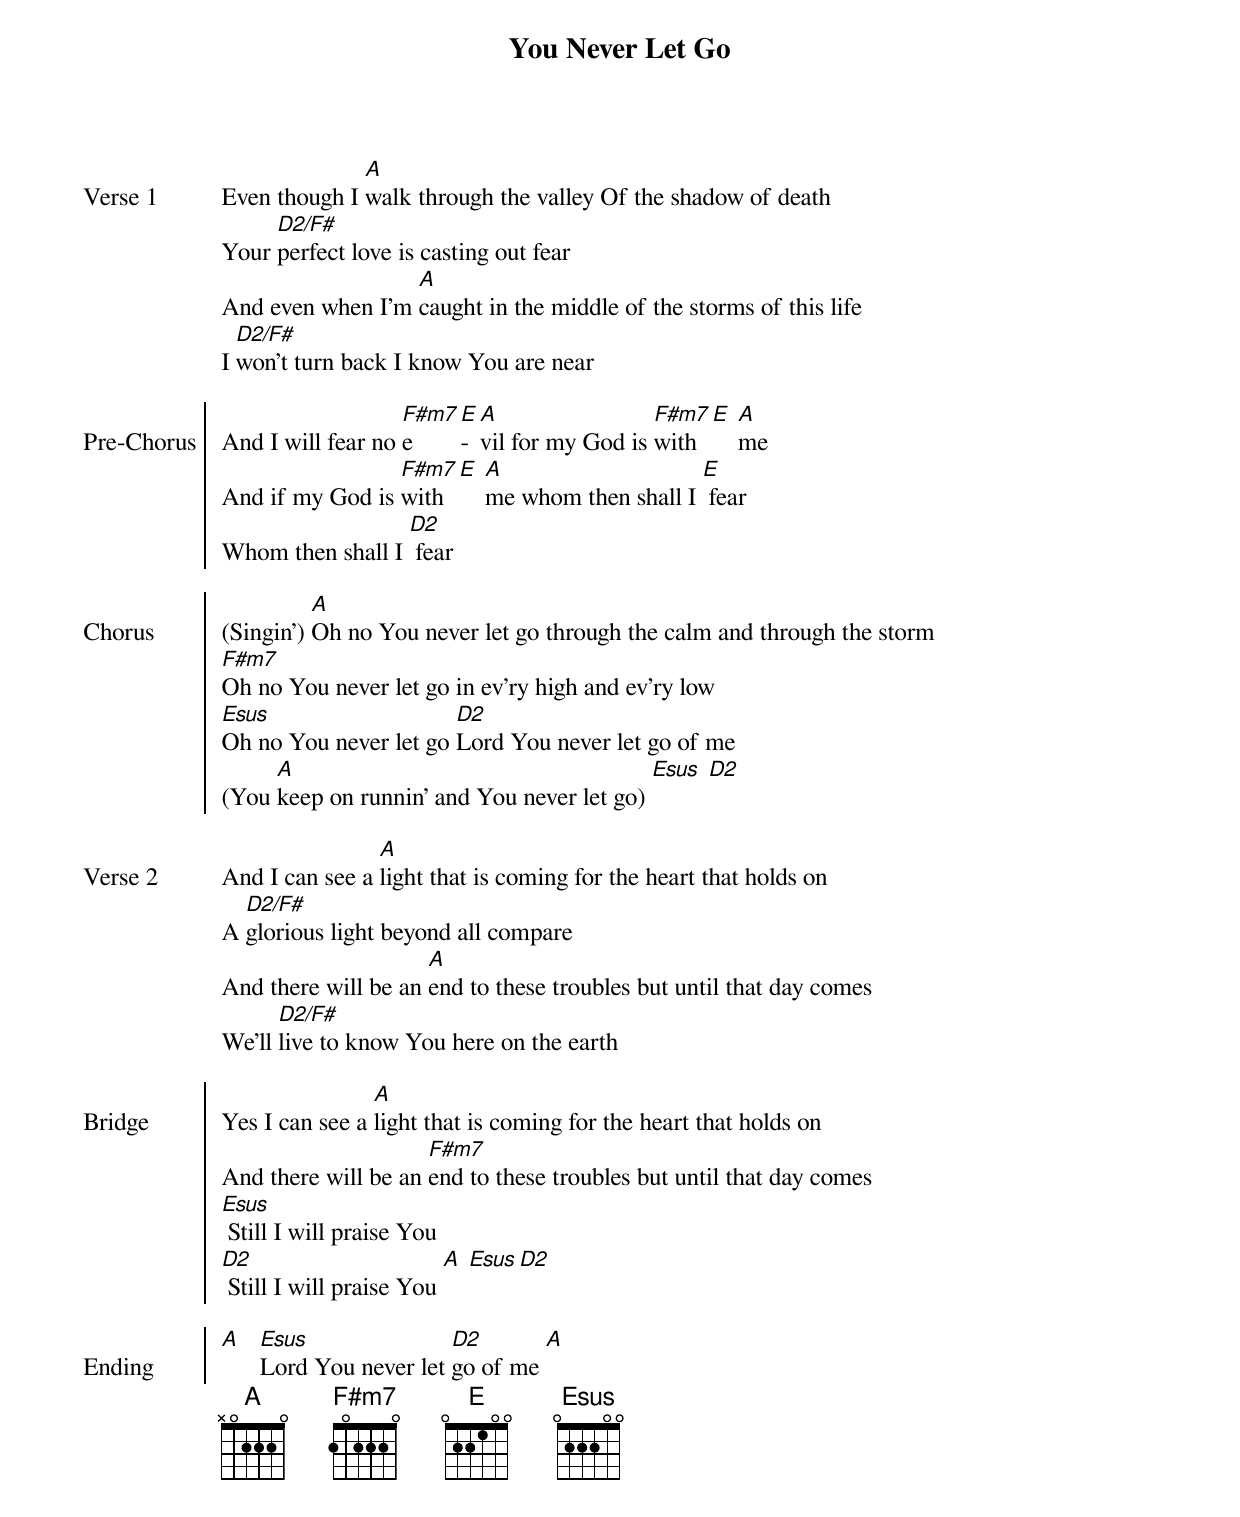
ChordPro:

{title: You Never Let Go}
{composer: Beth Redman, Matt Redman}
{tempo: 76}
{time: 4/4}
{transpose: 10}
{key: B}

{start_of_verse: Verse 1}
Even though I [B]walk through the valley Of the shadow of death
Your [E2/G#]perfect love is casting out fear
And even when I'm [B]caught in the middle of the storms of this life
I [E2/G#]won't turn back I know You are near
{end_of_verse: Verse 1}

{soc: Pre-Chorus}
And I will fear no [G#m7]e[F#]-[B]vil for my God is [G#m7]with [F#] [B]me
And if my God is [G#m7]with [F#] [B]me whom then shall I [F#] fear
Whom then shall I [E2] fear
{eoc: Pre-Chorus}

{soc: Chorus}
(Singin') [B]Oh no You never let go through the calm and through the storm
[G#m7]Oh no You never let go in ev'ry high and ev'ry low
[F#sus]Oh no You never let go [E2]Lord You never let go of me
(You [B]keep on runnin' and You never let go) [F#sus] [E2]
{eoc: Chorus}

{start_of_verse: Verse 2}
And I can see a [B]light that is coming for the heart that holds on
A [E2/G#]glorious light beyond all compare
And there will be an [B]end to these troubles but until that day comes
We'll [E2/G#]live to know You here on the earth
{end_of_verse: Verse 2}

{soc: Bridge}
Yes I can see a [B]light that is coming for the heart that holds on
And there will be an [G#m7]end to these troubles but until that day comes
[F#sus] Still I will praise You
[E2] Still I will praise You [B] [F#sus][E2]
{eoc: Bridge}

{soc: Ending}
[B]   [F#sus]Lord You never let [E2]go of me [B]
{eoc: Ending}
